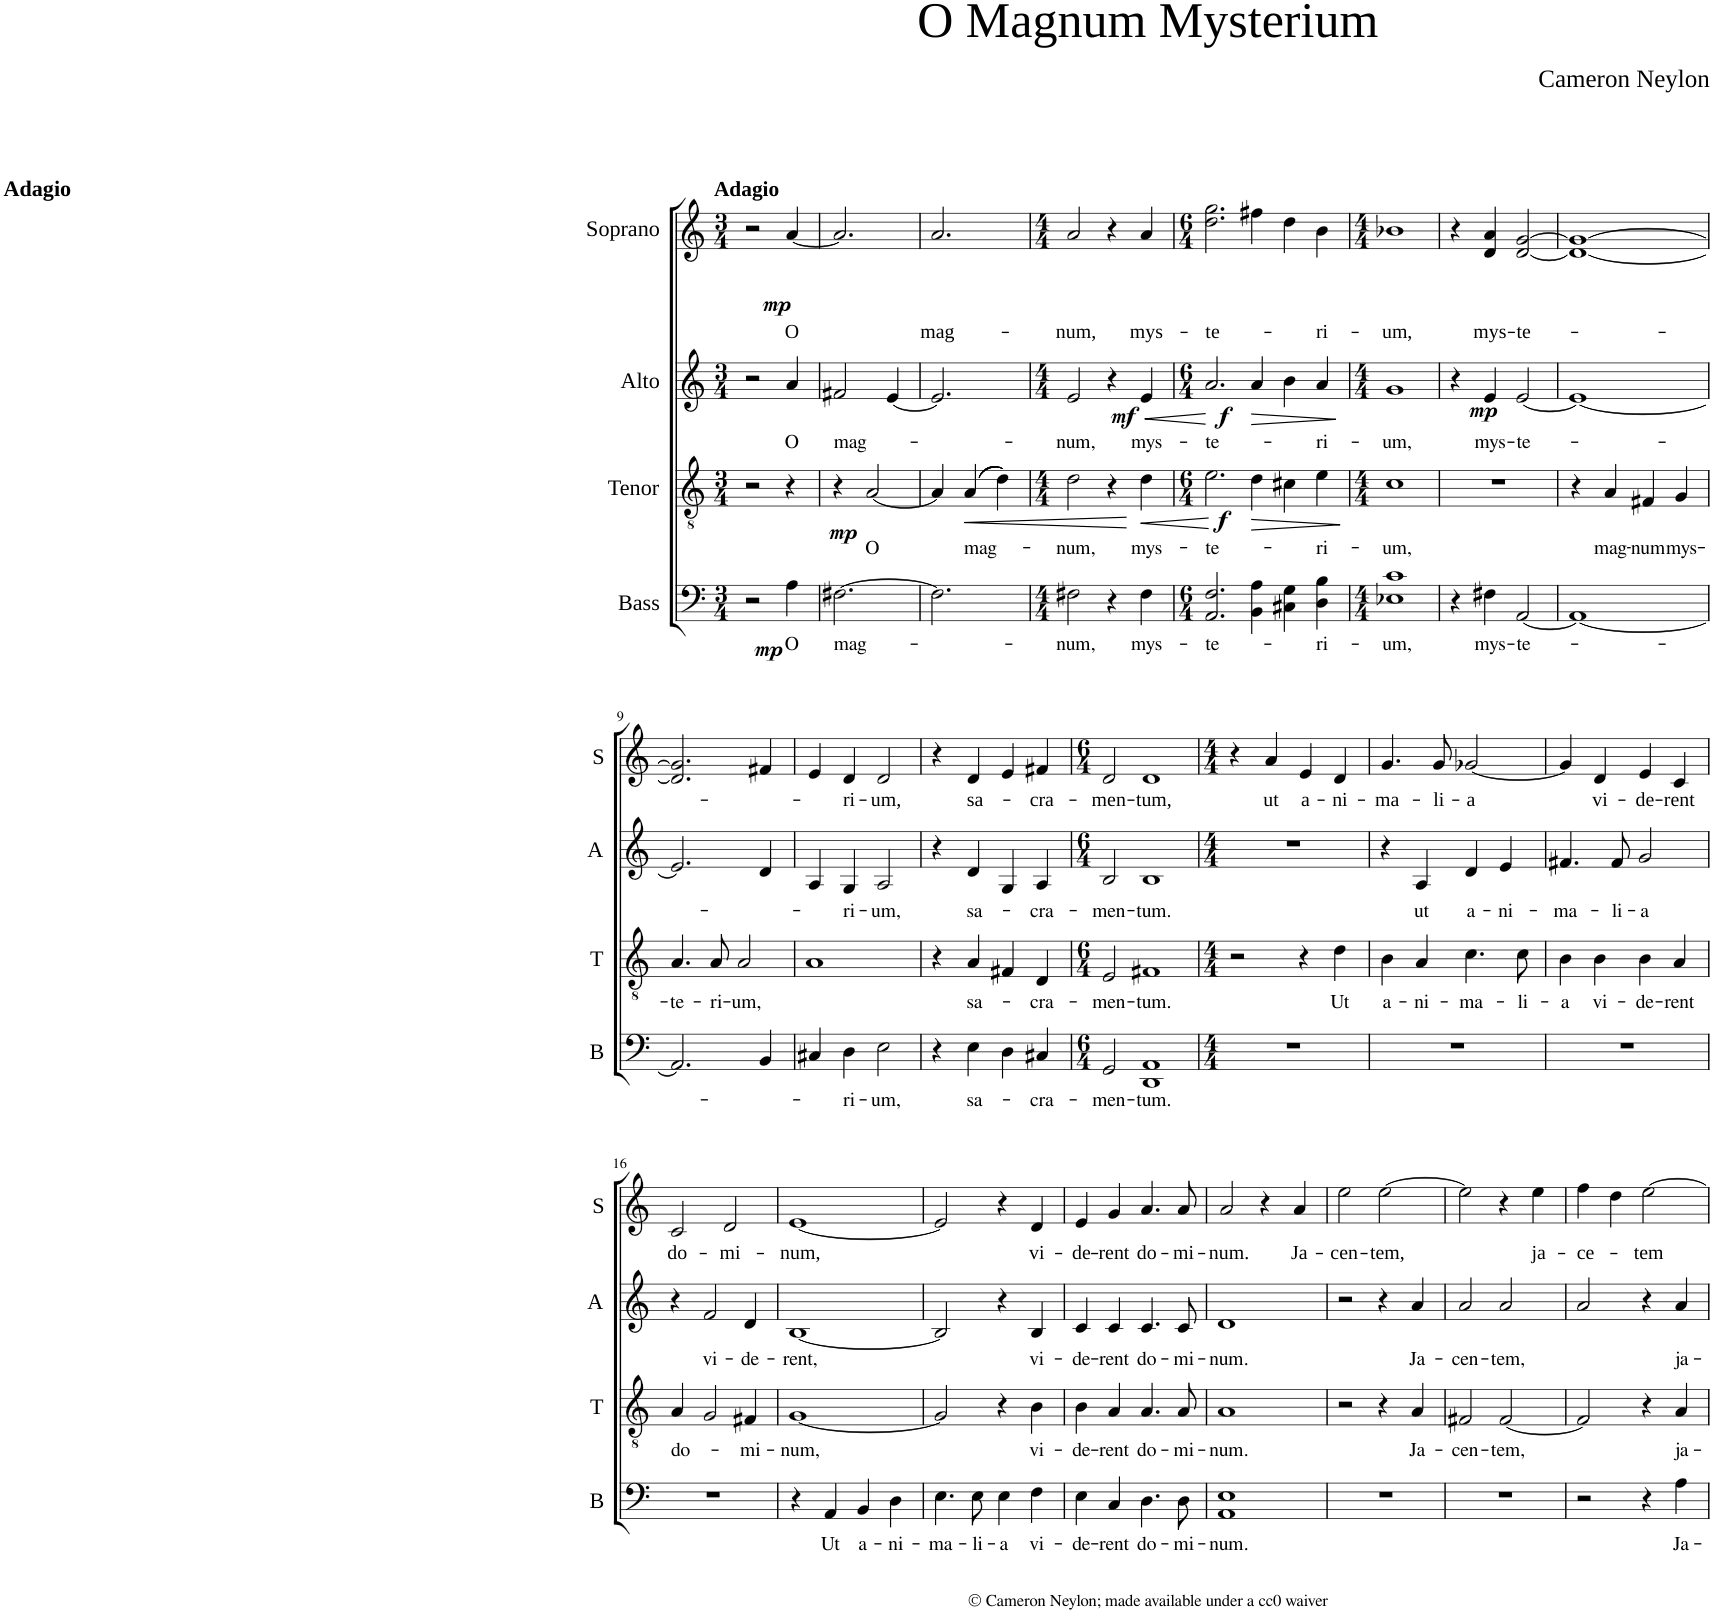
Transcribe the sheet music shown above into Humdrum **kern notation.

**kern	**text	**dynam	**kern	**text	**dynam	**kern	**text	**dynam	**kern	**text	**dynam
*part4	*part4	*part4	*part3	*part3	*part3	*part2	*part2	*part2	*part1	*part1	*part1
*staff4	*staff4	*staff4	*staff3	*staff3	*staff3	*staff2	*staff2	*staff2	*staff1	*staff1	*staff1
*I"Bass	*	*	*I"Tenor	*	*	*I"Alto	*	*	*I"Soprano	*	*
*I'B	*	*	*I'T	*	*	*I'A	*	*	*I'S	*	*
*clefF4	*	*	*clefGv2	*	*	*clefG2	*	*	*clefG2	*	*
*k[]	*	*	*k[]	*	*	*k[]	*	*	*k[]	*	*
*M3/4	*	*	*M3/4	*	*	*M3/4	*	*	*M3/4	*	*
=1	=1	=1	=1	=1	=1	=1	=1	=1	=1	=1	=1
!	!	!	!	!	!	!	!	!	!LO:TX:a:B:t=Adagio	!	!
!	!	!	!	!	!	!	!	!	!LO:TX:a:B:t=Adagio	!	!
2r	.	.	2r	.	.	2r	.	.	2r	.	.
!	!LO:LY:b	!LO:DY:b	!	!	!	!	!LO:LY:b	!	!	!LO:LY:b	!LO:DY:b
4A\	O	mp	4r	.	.	4a/	O	.	[4a/	O	mp
=2	=2	=2	=2	=2	=2	=2	=2	=2	=2	=2	=2
!	!LO:LY:b	!	!	!	!	!	!LO:LY:b	!	!	!	!
[2.F#X\	mag-	.	4r	.	.	2f#X/	mag-	.	2.a/]	.	.
!	!	!	!	!LO:LY:b	!LO:DY:b	!	!	!	!	!	!
.	.	.	[2A/	O	mp	.	.	.	.	.	.
.	.	.	.	.	.	[4e/	.	.	.	.	.
=3	=3	=3	=3	=3	=3	=3	=3	=3	=3	=3	=3
!	!	!	!	!	!	!	!	!	!	!LO:LY:b	!
2.F#\]	.	.	4A/]	.	.	2.e/]	.	.	2.a/	mag-	.
!	!	!	!	!LO:LY:b	!LO:HP:b	!	!	!	!	!	!
.	.	.	((((4A/	mag-	<	.	.	.	.	.	.
.	.	.	4d\))))	.	.	.	.	.	.	.	.
.	.	.	.	.	[	.	.	.	.	.	.
=4	=4	=4	=4	=4	=4	=4	=4	=4	=4	=4	=4
*M4/4	*	*	*M4/4	*	*	*M4/4	*	*	*M4/4	*	*
!	!LO:LY:b	!	!	!LO:LY:b	!	!	!LO:LY:b	!	!	!LO:LY:b	!
2F#X\	-num,	.	2d\	-num,	.	2e/	-num,	.	2a/	-num,	.
4r	.	.	4r	.	.	4r	.	.	4r	.	.
!	!LO:LY:b	!	!	!LO:LY:b	!LO:HP:b	!	!LO:LY:b	!LO:HP:b	!	!LO:LY:b	!
!	!	!	!	!	!	!	!	!LO:DY:n=1:b	!	!	!
4F#\	mys-	.	4d\	mys-	<	4e/	mys-	< mf	4a/	mys-	.
.	.	.	.	.	[	.	.	[	.	.	.
=5	=5	=5	=5	=5	=5	=5	=5	=5	=5	=5	=5
*M6/4	*	*	*M6/4	*	*	*M6/4	*	*	*M6/4	*	*
!	!LO:LY:b	!	!	!LO:LY:b	!LO:DY:b	!	!LO:LY:b	!LO:DY:b	!	!LO:LY:b	!
2.AA/ 2.F/	-te-	.	2.e\	-te-	f	2.a/	-te-	f	2.dd\ 2.gg\	-te-	.
!	!	!	!	!	!LO:HP:b	!	!	!LO:HP:b	!	!	!
4BB\ 4A\	.	.	4d\	.	>	4a/	.	>	4ff#X\	.	.
4C#X\ 4G\	.	.	4c#X\	.	.	4b\	.	.	4dd\	.	.
!	!LO:LY:b	!	!	!LO:LY:b	!	!	!LO:LY:b	!	!	!LO:LY:b	!
4D\ 4B\	-ri-	.	4e\	-ri-	.	4a/	-ri-	.	4b\	-ri-	.
.	.	.	.	.	]	.	.	]	.	.	.
=6	=6	=6	=6	=6	=6	=6	=6	=6	=6	=6	=6
*M4/4	*	*	*M4/4	*	*	*M4/4	*	*	*M4/4	*	*
!	!LO:LY:b	!	!	!LO:LY:b	!	!	!LO:LY:b	!	!	!LO:LY:b	!
1E-X 1c	-um,	.	1c	-um,	.	1g	-um,	.	1b-X	-um,	.
=7	=7	=7	=7	=7	=7	=7	=7	=7	=7	=7	=7
4r	.	.	1r	.	.	4r	.	.	4r	.	.
!	!LO:LY:b	!	!	!	!	!	!LO:LY:b	!LO:DY:b	!	!LO:LY:b	!
4F#X\	mys-	.	.	.	.	4e/	mys-	mp	4d/ 4a/	mys-	.
!	!LO:LY:b	!	!	!	!	!	!LO:LY:b	!	!	!LO:LY:b	!
[2AA/	-te-	.	.	.	.	[2e/	-te-	.	[2d/ [2g/	-te-	.
=8	=8	=8	=8	=8	=8	=8	=8	=8	=8	=8	=8
1AA_	.	.	4r	.	.	1e_	.	.	1d_ 1g_	.	.
!	!	!	!	!LO:LY:b	!	!	!	!	!	!	!
.	.	.	4A/	mag-	.	.	.	.	.	.	.
!	!	!	!	!LO:LY:b	!	!	!	!	!	!	!
.	.	.	4F#X/	-num	.	.	.	.	.	.	.
!	!	!	!	!LO:LY:b	!	!	!	!	!	!	!
.	.	.	4G/	mys-	.	.	.	.	.	.	.
!!LO:LB:g=z
=9	=9	=9	=9	=9	=9	=9	=9	=9	=9	=9	=9
!	!	!	!	!LO:LY:b	!	!	!	!	!	!	!
2.AA/]	.	.	4.A/	-te-	.	2.e/]	.	.	2.d/] 2.g/]	.	.
!	!	!	!	!LO:LY:b	!	!	!	!	!	!	!
.	.	.	8A/	-ri-	.	.	.	.	.	.	.
!	!	!	!	!LO:LY:b	!	!	!	!	!	!	!
.	.	.	2A/	-um,	.	.	.	.	.	.	.
4BB/	.	.	.	.	.	4d/	.	.	4f#X/	.	.
=10	=10	=10	=10	=10	=10	=10	=10	=10	=10	=10	=10
4C#X/	.	.	1A	.	.	4A/	.	.	4e/	.	.
!	!LO:LY:b	!	!	!	!	!	!LO:LY:b	!	!	!LO:LY:b	!
4D\	-ri-	.	.	.	.	4G/	-ri-	.	4d/	-ri-	.
!	!LO:LY:b	!	!	!	!	!	!LO:LY:b	!	!	!LO:LY:b	!
2E\	-um,	.	.	.	.	2A/	-um,	.	2d/	-um,	.
=11	=11	=11	=11	=11	=11	=11	=11	=11	=11	=11	=11
4r	.	.	4r	.	.	4r	.	.	4r	.	.
!	!LO:LY:b	!	!	!LO:LY:b	!	!	!LO:LY:b	!	!	!LO:LY:b	!
4E\	sa-	.	4A/	sa-	.	4d/	sa-	.	4d/	sa-	.
4D\	.	.	4F#X/	.	.	4G/	.	.	4e/	.	.
!	!LO:LY:b	!	!	!LO:LY:b	!	!	!LO:LY:b	!	!	!LO:LY:b	!
4C#X/	-cra-	.	4D/	-cra-	.	4A/	-cra-	.	4f#X/	-cra-	.
=12	=12	=12	=12	=12	=12	=12	=12	=12	=12	=12	=12
*M6/4	*	*	*M6/4	*	*	*M6/4	*	*	*M6/4	*	*
!	!LO:LY:b	!	!	!LO:LY:b	!	!	!LO:LY:b	!	!	!LO:LY:b	!
2GG/	-men-	.	2E/	-men-	.	2B/	-men-	.	2d/	-men-	.
!	!LO:LY:b	!	!	!LO:LY:b	!	!	!LO:LY:b	!	!	!LO:LY:b	!
1DD 1AA	-tum.	.	1F#X	-tum.	.	1B	-tum.	.	1d	-tum,	.
=13	=13	=13	=13	=13	=13	=13	=13	=13	=13	=13	=13
*M4/4	*	*	*M4/4	*	*	*M4/4	*	*	*M4/4	*	*
1r	.	.	2r	.	.	1r	.	.	4r	.	.
!	!	!	!	!	!	!	!	!	!	!LO:LY:b	!
.	.	.	.	.	.	.	.	.	4a/	ut	.
!	!	!	!	!	!	!	!	!	!	!LO:LY:b	!
.	.	.	4r	.	.	.	.	.	4e/	a-	.
!	!	!	!	!LO:LY:b	!	!	!	!	!	!LO:LY:b	!
.	.	.	4d\	Ut	.	.	.	.	4d/	-ni-	.
=14	=14	=14	=14	=14	=14	=14	=14	=14	=14	=14	=14
!	!	!	!	!LO:LY:b	!	!	!	!	!	!LO:LY:b	!
1r	.	.	4B\	a-	.	4r	.	.	4.g/	-ma-	.
!	!	!	!	!LO:LY:b	!	!	!LO:LY:b	!	!	!	!
.	.	.	4A/	-ni-	.	4A/	ut	.	.	.	.
!	!	!	!	!	!	!	!	!	!	!LO:LY:b	!
.	.	.	.	.	.	.	.	.	8g/	-li-	.
!	!	!	!	!LO:LY:b	!	!	!LO:LY:b	!	!	!LO:LY:b	!
.	.	.	4.c\	-ma-	.	4d/	a-	.	[2g-X/	-a	.
!	!	!	!	!	!	!	!LO:LY:b	!	!	!	!
.	.	.	.	.	.	4e/	-ni-	.	.	.	.
!	!	!	!	!LO:LY:b	!	!	!	!	!	!	!
.	.	.	8c\	-li-	.	.	.	.	.	.	.
=15	=15	=15	=15	=15	=15	=15	=15	=15	=15	=15	=15
!	!	!	!	!LO:LY:b	!	!	!LO:LY:b	!	!	!	!
1r	.	.	4B\	-a	.	4.f#X/	-ma-	.	4g-/]	.	.
!	!	!	!	!LO:LY:b	!	!	!	!	!	!LO:LY:b	!
.	.	.	4B\	vi-	.	.	.	.	4d/	vi-	.
!	!	!	!	!	!	!	!LO:LY:b	!	!	!	!
.	.	.	.	.	.	8f#/	-li-	.	.	.	.
!	!	!	!	!LO:LY:b	!	!	!LO:LY:b	!	!	!LO:LY:b	!
.	.	.	4B\	-de-	.	2g/	-a	.	4e/	-de-	.
!	!	!	!	!LO:LY:b	!	!	!	!	!	!LO:LY:b	!
.	.	.	4A/	-rent	.	.	.	.	4c/	-rent	.
!!LO:LB:g=z
=16	=16	=16	=16	=16	=16	=16	=16	=16	=16	=16	=16
!	!	!	!	!LO:LY:b	!	!	!	!	!	!LO:LY:b	!
1r	.	.	4A/	do-	.	4r	.	.	2c/	do-	.
!	!	!	!	!	!	!	!LO:LY:b	!	!	!	!
.	.	.	2G/	.	.	2f/	vi-	.	.	.	.
!	!	!	!	!	!	!	!	!	!	!LO:LY:b	!
.	.	.	.	.	.	.	.	.	2d/	-mi-	.
!	!	!	!	!LO:LY:b	!	!	!LO:LY:b	!	!	!	!
.	.	.	4F#X/	-mi-	.	4d/	-de-	.	.	.	.
=17	=17	=17	=17	=17	=17	=17	=17	=17	=17	=17	=17
!	!	!	!	!LO:LY:b	!	!	!LO:LY:b	!	!	!LO:LY:b	!
4r	.	.	[1G	-num,	.	[1B	-rent,	.	[1e	-num,	.
!	!LO:LY:b	!	!	!	!	!	!	!	!	!	!
4AA/	Ut	.	.	.	.	.	.	.	.	.	.
!	!LO:LY:b	!	!	!	!	!	!	!	!	!	!
4BB/	a-	.	.	.	.	.	.	.	.	.	.
!	!LO:LY:b	!	!	!	!	!	!	!	!	!	!
4D\	-ni-	.	.	.	.	.	.	.	.	.	.
=18	=18	=18	=18	=18	=18	=18	=18	=18	=18	=18	=18
!	!LO:LY:b	!	!	!	!	!	!	!	!	!	!
4.E\	-ma-	.	2G/]	.	.	2B/]	.	.	2e/]	.	.
!	!LO:LY:b	!	!	!	!	!	!	!	!	!	!
8E\	-li-	.	.	.	.	.	.	.	.	.	.
!	!LO:LY:b	!	!	!	!	!	!	!	!	!	!
4E\	-a	.	4r	.	.	4r	.	.	4r	.	.
!	!LO:LY:b	!	!	!LO:LY:b	!	!	!LO:LY:b	!	!	!LO:LY:b	!
4F\	vi-	.	4B\	vi-	.	4B/	vi-	.	4d/	vi-	.
=19	=19	=19	=19	=19	=19	=19	=19	=19	=19	=19	=19
!	!LO:LY:b	!	!	!LO:LY:b	!	!	!LO:LY:b	!	!	!LO:LY:b	!
4E\	-de-	.	4B\	-de-	.	4c/	-de-	.	4e/	-de-	.
!	!LO:LY:b	!	!	!LO:LY:b	!	!	!LO:LY:b	!	!	!LO:LY:b	!
4C/	-rent	.	4A/	-rent	.	4c/	-rent	.	4g/	-rent	.
!	!LO:LY:b	!	!	!LO:LY:b	!	!	!LO:LY:b	!	!	!LO:LY:b	!
4.D\	do-	.	4.A/	do-	.	4.c/	do-	.	4.a/	do-	.
!	!LO:LY:b	!	!	!LO:LY:b	!	!	!LO:LY:b	!	!	!LO:LY:b	!
8D\	-mi-	.	8A/	-mi-	.	8c/	-mi-	.	8a/	-mi-	.
=20	=20	=20	=20	=20	=20	=20	=20	=20	=20	=20	=20
!	!LO:LY:b	!	!	!LO:LY:b	!	!	!LO:LY:b	!	!	!LO:LY:b	!
1AA 1E	-num.	.	1A	-num.	.	1d	-num.	.	2a/	-num.	.
.	.	.	.	.	.	.	.	.	4r	.	.
!	!	!	!	!	!	!	!	!	!	!LO:LY:b	!
.	.	.	.	.	.	.	.	.	4a/	Ja-	.
=21	=21	=21	=21	=21	=21	=21	=21	=21	=21	=21	=21
!	!	!	!	!	!	!	!	!	!	!LO:LY:b	!
1r	.	.	2r	.	.	2r	.	.	2ee\	-cen-	.
!	!	!	!	!	!	!	!	!	!	!LO:LY:b	!
.	.	.	4r	.	.	4r	.	.	[2ee\	-tem,	.
!	!	!	!	!LO:LY:b	!	!	!LO:LY:b	!	!	!	!
.	.	.	4A/	Ja-	.	4a/	Ja-	.	.	.	.
=22	=22	=22	=22	=22	=22	=22	=22	=22	=22	=22	=22
!	!	!	!	!LO:LY:b	!	!	!LO:LY:b	!	!	!	!
1r	.	.	2F#X/	-cen-	.	2a/	-cen-	.	2ee\]	.	.
!	!	!	!	!LO:LY:b	!	!	!LO:LY:b	!	!	!	!
.	.	.	[2F#/	-tem,	.	2a/	-tem,	.	4r	.	.
!	!	!	!	!	!	!	!	!	!	!LO:LY:b	!
.	.	.	.	.	.	.	.	.	4ee\	ja-	.
=23	=23	=23	=23	=23	=23	=23	=23	=23	=23	=23	=23
!	!	!	!	!	!	!	!	!	!	!LO:LY:b	!
2r	.	.	2F#/]	.	.	2a/	.	.	4ff\	-ce-	.
.	.	.	.	.	.	.	.	.	4dd\	.	.
!	!	!	!	!	!	!	!	!	!	!LO:LY:b	!
4r	.	.	4r	.	.	4r	.	.	[2ee\	-tem	.
!	!LO:LY:b	!	!	!LO:LY:b	!	!	!LO:LY:b	!	!	!	!
4A\	Ja-	.	4A/	ja-	.	4a/	ja-	.	.	.	.
=	=	=	=	=	=	=	=	=	=	=	=
*-	*-	*-	*-	*-	*-	*-	*-	*-	*-	*-	*-
